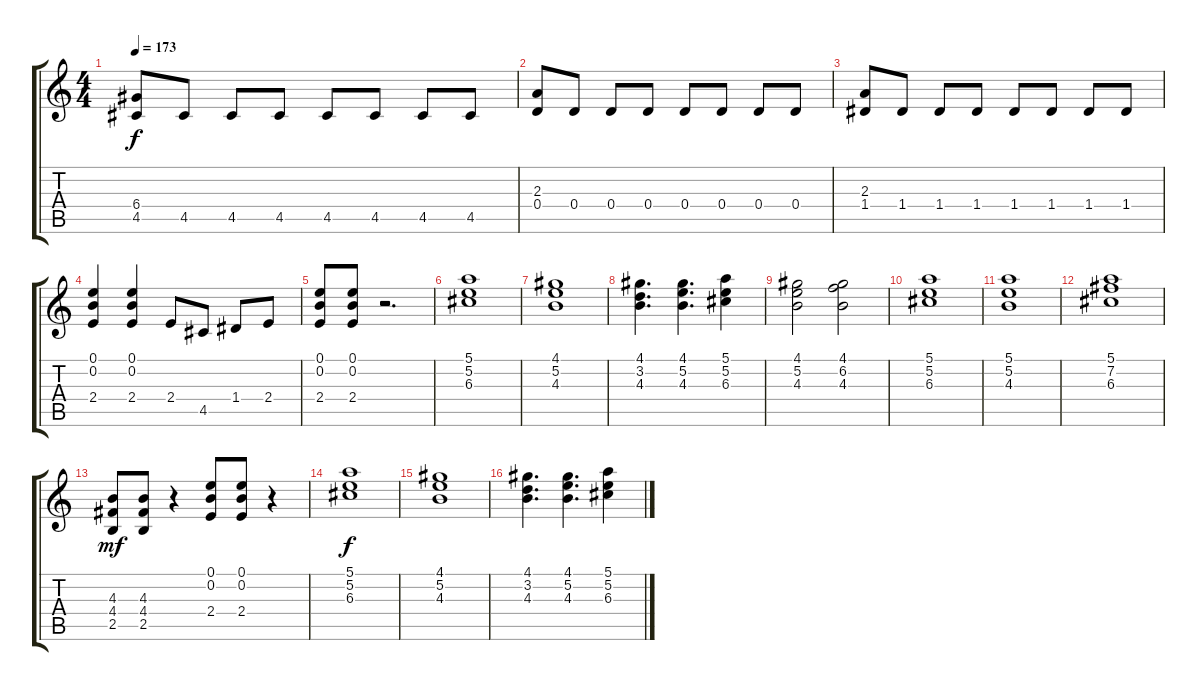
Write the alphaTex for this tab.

\track "" {instrument distortionguitar}
\staff {score tabs}
\tuning (E4 B3 G3 D3 A2 E2) {hide}
\ts (4 4)
\tempo 173
\clef g2
\ks c
(6.4 4.5).8{dy f} 4.5.8 4.5.8 4.5.8 4.5.8 4.5.8 4.5.8 4.5.8 |
(2.3 0.4).8 0.4.8 0.4.8 0.4.8 0.4.8 0.4.8 0.4.8 0.4.8 |
(2.3 1.4).8 1.4.8 1.4.8 1.4.8 1.4.8 1.4.8 1.4.8 1.4.8 |
(0.1 0.2 2.4).4 (0.1 0.2 2.4).4 2.4.8 4.5.8 1.4.8 2.4.8 |
(0.1 0.2 2.4).8 (0.1 0.2 2.4).8 r.2{d} |
(5.1 5.2 6.3).1 |
(4.1 5.2 4.3).1 |
(4.1 3.2 4.3).4{d} (4.1 5.2 4.3).4{d} (5.1 5.2 6.3).4 |
(4.1 5.2 4.3).2 (4.1 6.2 4.3).2 |
(5.1 5.2 6.3).1 |
(5.1 5.2 4.3).1 |
(5.1 7.2 6.3).1 |
(4.3 4.4 2.5).8{dy mf} (4.3 4.4 2.5).8 r.4 (0.1 0.2 2.4).8 (0.1 0.2 2.4).8 r.4 |
(5.1 5.2 6.3).1{dy f} |
(4.1 5.2 4.3).1 |
(4.1 3.2 4.3).4{d} (4.1 5.2 4.3).4{d} (5.1 5.2 6.3).4
